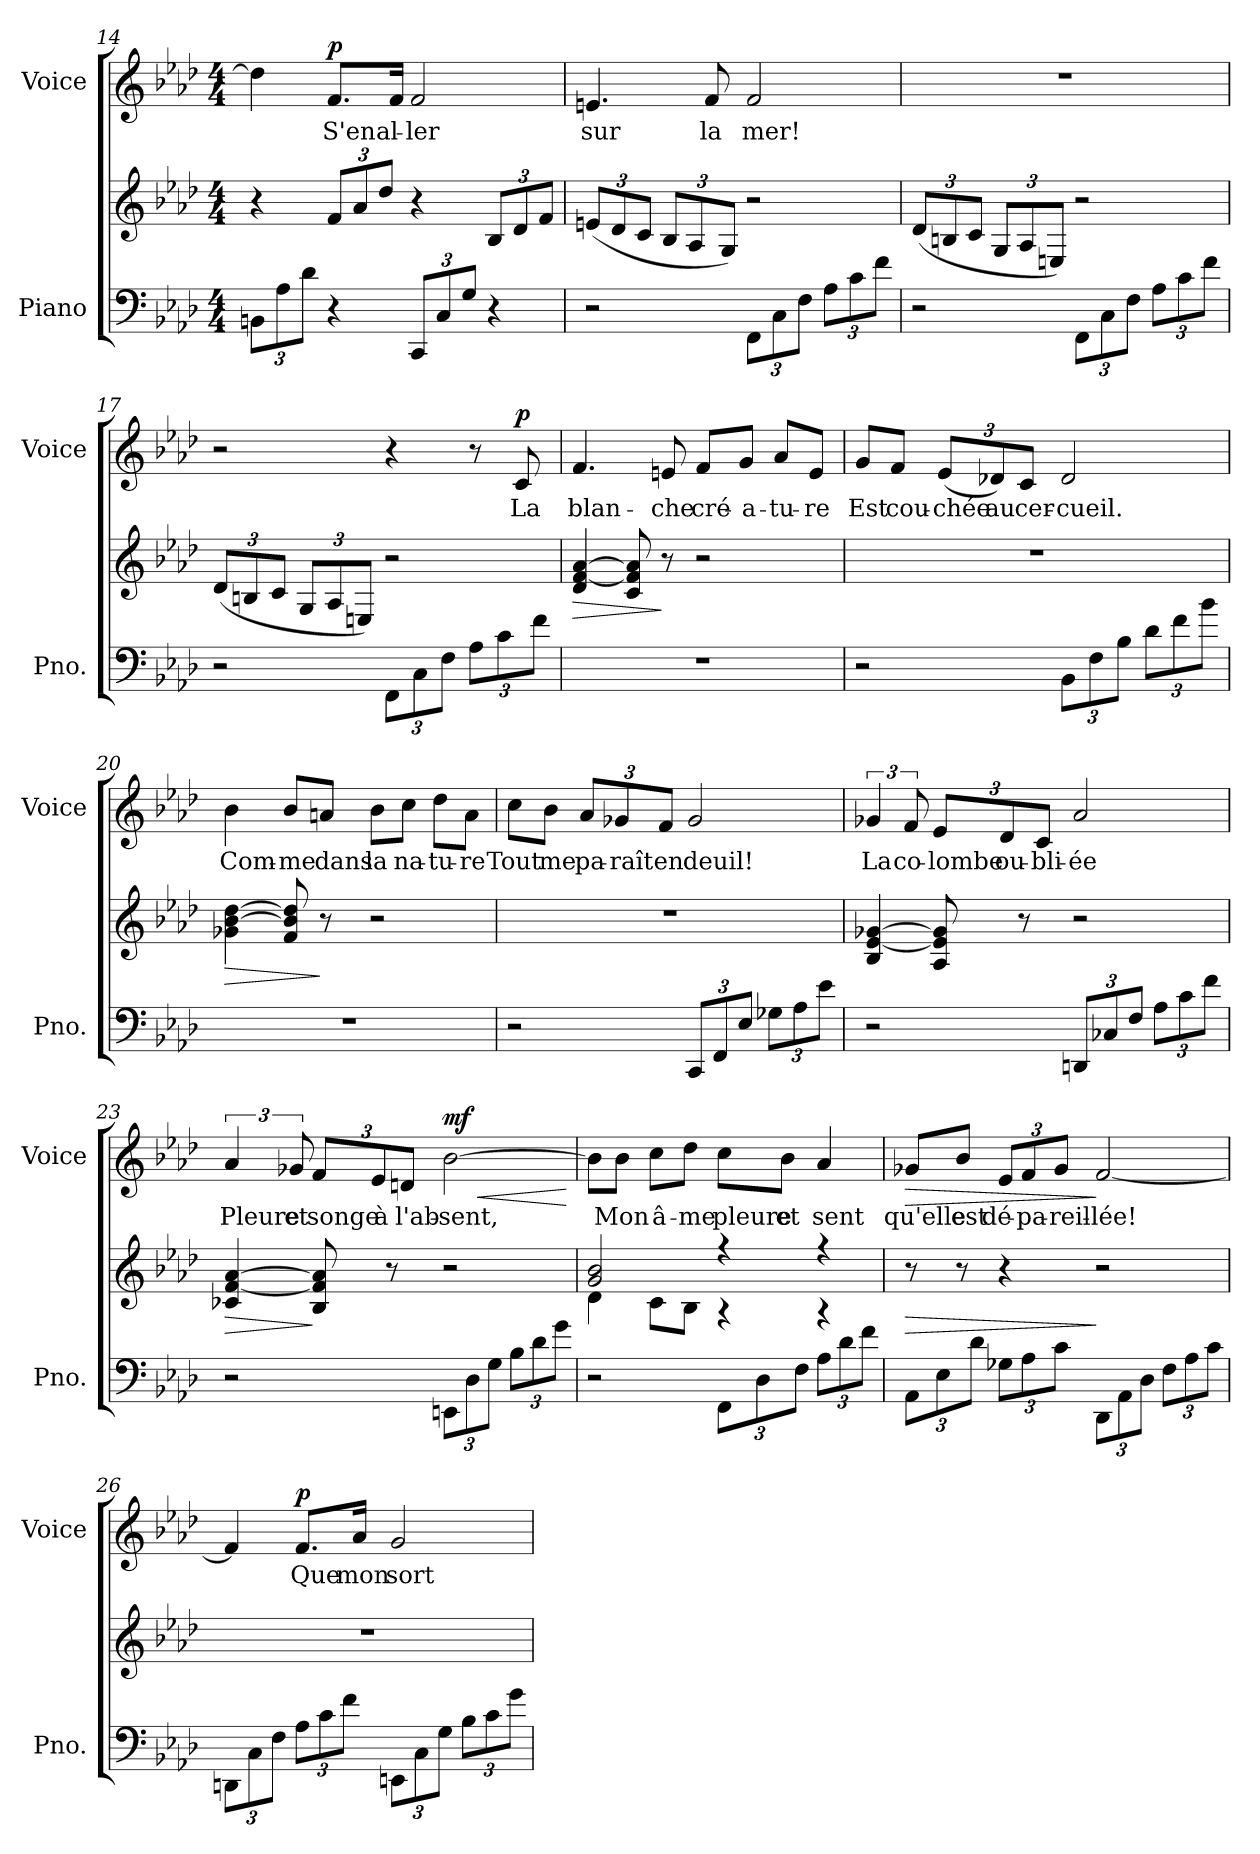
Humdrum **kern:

**kern	**kern	**dynam	**kern	**text	**dynam
*part2	*part2	*part2	*part1	*part1	*part1
*staff3	*staff2	*staff2/3	*staff1	*staff1	*staff1
*I"Piano	*	*	*I"Voice	*	*
*I'Pno.	*	*	*I'Voice	*	*
!!LO:LB:g=z
*clefF4	*clefG2	*	*clefG2	*	*
*k[b-e-a-d-]	*k[b-e-a-d-]	*	*k[b-e-a-d-]	*	*
*A-:	*A-:	*	*A-:	*	*
*M4/4	*M4/4	*	*M4/4	*	*
*Xbrackettup	*	*	*	*	*
=14	=14	=14	=14	=14	=14
12BBn\L	4r	.	4dd-\]	.	.
12A-\	.	.	.	.	.
12d-\J	.	.	.	.	.
*	*Xbrackettup	*	*	*	*
!	!	!	!	!	!LO:DY:a
4r	12f/L	.	8.f/L	S'en	p
.	12a-/	.	.	.	.
.	12dd-/J	.	.	.	.
.	.	.	16f/Jk	al-	.
12CC/L	4r	.	2f/	-ler	.
12C/	.	.	.	.	.
12G/J	.	.	.	.	.
4r	12B-/L	.	.	.	.
.	12d-/	.	.	.	.
.	12f/J	.	.	.	.
=15	=15	=15	=15	=15	=15
2r	(12en/L	.	4.en/	sur	.
.	12d-/	.	.	.	.
.	12c/J	.	.	.	.
.	12B-/L	.	.	.	.
.	12A-/	.	.	.	.
.	.	.	8f/	la	.
.	12G/J)	.	.	.	.
12FF\L	2r	.	2f/	mer!	.
12C\	.	.	.	.	.
12F\J	.	.	.	.	.
12A-\L	.	.	.	.	.
12c\	.	.	.	.	.
12f\J	.	.	.	.	.
!!LO:PB:g=z
=16	=16	=16	=16	=16	=16
2r	(12d-/L	.	1r	.	.
.	12Bn/	.	.	.	.
.	12c/J	.	.	.	.
.	12G/L	.	.	.	.
.	12A-/	.	.	.	.
.	12En/J)	.	.	.	.
12FF\L	2r	.	.	.	.
12C\	.	.	.	.	.
12F\J	.	.	.	.	.
12A-\L	.	.	.	.	.
12c\	.	.	.	.	.
12f\J	.	.	.	.	.
=17	=17	=17	=17	=17	=17
2r	(12d-/L	.	2r	.	.
.	12Bn/	.	.	.	.
.	12c/J	.	.	.	.
.	12G/L	.	.	.	.
.	12A-/	.	.	.	.
.	12En/J)	.	.	.	.
12FF\L	2r	.	4r	.	.
12C\	.	.	.	.	.
12F\J	.	.	.	.	.
12A-\L	.	.	8r	.	.
12c\	.	.	.	.	.
!	!	!	!	!	!LO:DY:a
.	.	.	8c/	La	p
12f\J	.	.	.	.	.
=18	=18	=18	=18	=18	=18
!	!	!LO:HP:b	!	!	!
1r	4d-/ [4f/ [4a-/	>	4.f/	blan-	.
.	8c/ 8f/] 8a-/]	.	.	.	.
.	8r	]	8en/	-che	.
.	2r	.	8f/L	cré-	.
.	.	.	8g/J	-a-	.
.	.	.	8a-/L	-tu-	.
.	.	.	8e/J	-re	.
!!LO:LB:g=z
=19	=19	=19	=19	=19	=19
2r	1r	.	8g/L	Est	.
.	.	.	8f/J	cou-	.
.	.	.	(12e-/L	-chée	.
.	.	.	12d-X/)	au	.
.	.	.	12c/J	cer-	.
12BB-\L	.	.	2d-/	-cueil.	.
12F\	.	.	.	.	.
12B-\J	.	.	.	.	.
12d-\L	.	.	.	.	.
12f\	.	.	.	.	.
12b-\J	.	.	.	.	.
=20	=20	=20	=20	=20	=20
!	!	!LO:HP:b	!	!	!
1r	4g-X\ [4b-\ [4dd-\	>	4b-\	Com-	.
.	8f/ 8b-/] 8dd-/]	.	8b-/L	-me	.
.	8r	]	8an/J	dans	.
.	2r	.	8b-\L	la	.
.	.	.	8cc\J	na-	.
.	.	.	8dd-\L	-tu-	.
.	.	.	8a\J	-re	.
!!LO:LB:g=z
=21	=21	=21	=21	=21	=21
2r	1r	.	8cc\L	Tout	.
.	.	.	8b-\J	me	.
.	.	.	12a-/L	pa-	.
.	.	.	12g-X/	-raît	.
.	.	.	12f/J	en	.
12CC/L	.	.	2g-/	deuil!	.
12FF/	.	.	.	.	.
12E-/J	.	.	.	.	.
12G-X\L	.	.	.	.	.
12A-\	.	.	.	.	.
12e-\J	.	.	.	.	.
=22	=22	=22	=22	=22	=22
2r	4B-/ [4e-/ [4g-X/	.	6g-X/	La	.
.	.	.	12f/	co-	.
.	8A-/ 8e-/] 8g-/]	.	12e-/L	-lombe	.
.	.	.	12d-/	ou-	.
.	8r	.	.	.	.
.	.	.	12c/J	-bli-	.
12DDn/L	2r	.	2a-/	-ée	.
12C-X/	.	.	.	.	.
12F/J	.	.	.	.	.
12A-\L	.	.	.	.	.
12c\	.	.	.	.	.
12f\J	.	.	.	.	.
!!LO:LB:g=z
=23	=23	=23	=23	=23	=23
!	!	!LO:HP:b	!	!	!
2r	4c-X/ [4f/ [4a-/	>	6a-/	Pleure	.
.	.	.	12g-X/	et	.
.	8B-/ 8f/] 8a-/]	]	12f/L	songe	.
.	.	.	12e-/	à	.
.	8r	.	.	.	.
.	.	.	12dn/J	l'ab-	.
!	!	!	!	!	!LO:HP:b
!	!	!	!	!	!LO:DY:n=1:a
12EEn\L	2r	.	[2b-\	-sent,	< mf
12D-\	.	.	.	.	.
12G\J	.	.	.	.	.
12B-\L	.	.	.	.	.
12d-\	.	.	.	.	.
12g\J	.	.	.	.	.
.	.	.	.	.	[
=24	=24	=24	=24	=24	=24
*	*^	*	*	*	*
2r	2g/ 2b-/	4d-\	.	8b-\L]	.	.
.	.	.	.	8b-\J	Mon	.
.	.	8c\L	.	8cc\L	â-	.
.	.	8B-\J	.	8dd-\J	-me	.
12FF\L	4r	4r	.	8cc\L	pleure	.
12D-\	.	.	.	.	.	.
.	.	.	.	8b-\J	et	.
12F\J	.	.	.	.	.	.
12A-\L	4r	4r	.	4a-/	sent	.
12d-\	.	.	.	.	.	.
12f\J	.	.	.	.	.	.
*	*v	*v	*	*	*	*
!!LO:PB:g=z
=25	=25	=25	=25	=25	=25
!	!	!LO:HP:b	!	!	!LO:HP:b
12AA-\L	8r	>	8g-X/L	qu'elle	>
12E-\	.	.	.	.	.
.	8r	.	8b-/J	est	.
12d-\J	.	.	.	.	.
12G-X\L	4r	.	12e-/L	dé-	.
12A-\	.	.	12f/	-pa-	.
12c\J	.	.	12g-/J	-reil-	.
12DD-\L	2r	]	[2f/	-lée!	]
12AA-\	.	.	.	.	.
12D-\J	.	.	.	.	.
12F\L	.	.	.	.	.
12A-\	.	.	.	.	.
12c\J	.	.	.	.	.
=26	=26	=26	=26	=26	=26
12DDn\L	1r	.	4f/]	.	.
12C\	.	.	.	.	.
12F\J	.	.	.	.	.
!	!	!	!	!	!LO:DY:a
12A-\L	.	.	8.f/L	Que	p
12c\	.	.	.	.	.
12f\J	.	.	.	.	.
.	.	.	16a-/Jk	mon	.
12EEn\L	.	.	2g/	sort	.
12C\	.	.	.	.	.
12G\J	.	.	.	.	.
12B-\L	.	.	.	.	.
12c\	.	.	.	.	.
12g\J	.	.	.	.	.
=	=	=	=	=	=
*-	*-	*-	*-	*-	*-
